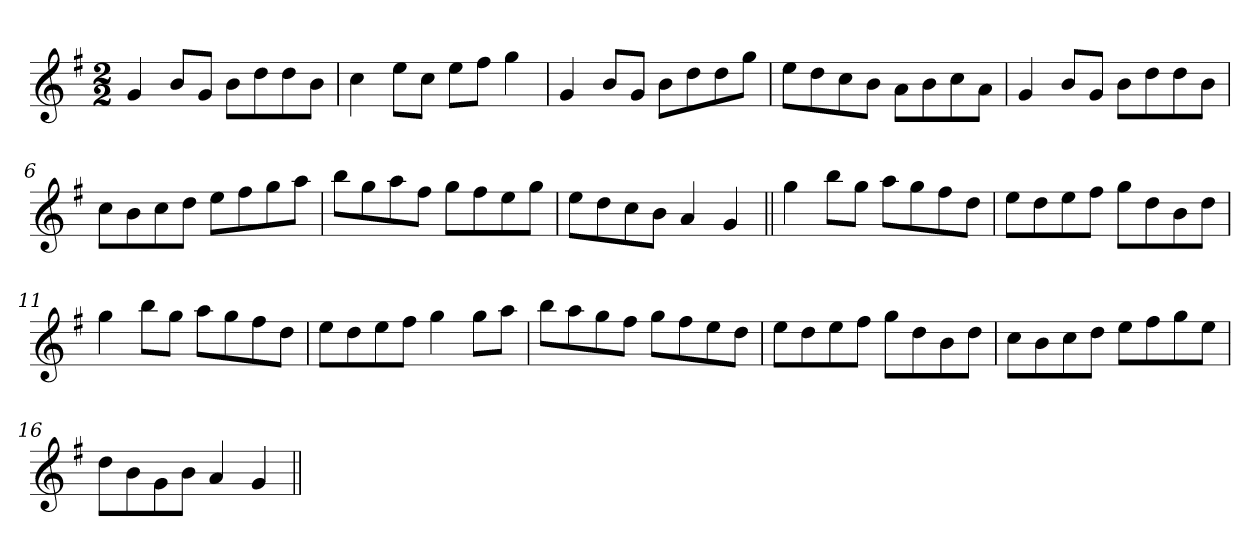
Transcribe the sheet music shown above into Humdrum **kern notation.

**kern
*part1
*staff1
*clefG2
*k[f#]
*G:
*M2/2
=1
4g/
8b/L
8g/J
8b\L
8dd\
8dd\
8b\J
=2
4cc\
8ee\L
8cc\J
8ee\L
8ff#\J
4gg\
=3
4g/
8b/L
8g/J
8b\L
8dd\
8dd\
8gg\J
=4
8ee\L
8dd\
8cc\
8b\J
8a\L
8b\
8cc\
8a\J
=5
4g/
8b/L
8g/J
8b\L
8dd\
8dd\
8b\J
=6
8cc\L
8b\
8cc\
8dd\J
8ee\L
8ff#\
8gg\
8aa\J
!!LO:LB:g=z
=7
8bb\L
8gg\
8aa\
8ff#\J
8gg\L
8ff#\
8ee\
8gg\J
=8
8ee\L
8dd\
8cc\
8b\J
4a/
4g/
=9||
4gg\
8bb\L
8gg\J
8aa\L
8gg\
8ff#\
8dd\J
=10
8ee\L
8dd\
8ee\
8ff#\J
8gg\L
8dd\
8b\
8dd\J
=11
4gg\
8bb\L
8gg\J
8aa\L
8gg\
8ff#\
8dd\J
=12
8ee\L
8dd\
8ee\
8ff#\J
4gg\
8gg\L
8aa\J
!!LO:LB:g=z
=13
8bb\L
8aa\
8gg\
8ff#\J
8gg\L
8ff#\
8ee\
8dd\J
=14
8ee\L
8dd\
8ee\
8ff#\J
8gg\L
8dd\
8b\
8dd\J
=15
8cc\L
8b\
8cc\
8dd\J
8ee\L
8ff#\
8gg\
8ee\J
=16
8dd\L
8b\
8g\
8b\J
4a/
4g/
=||
*-
